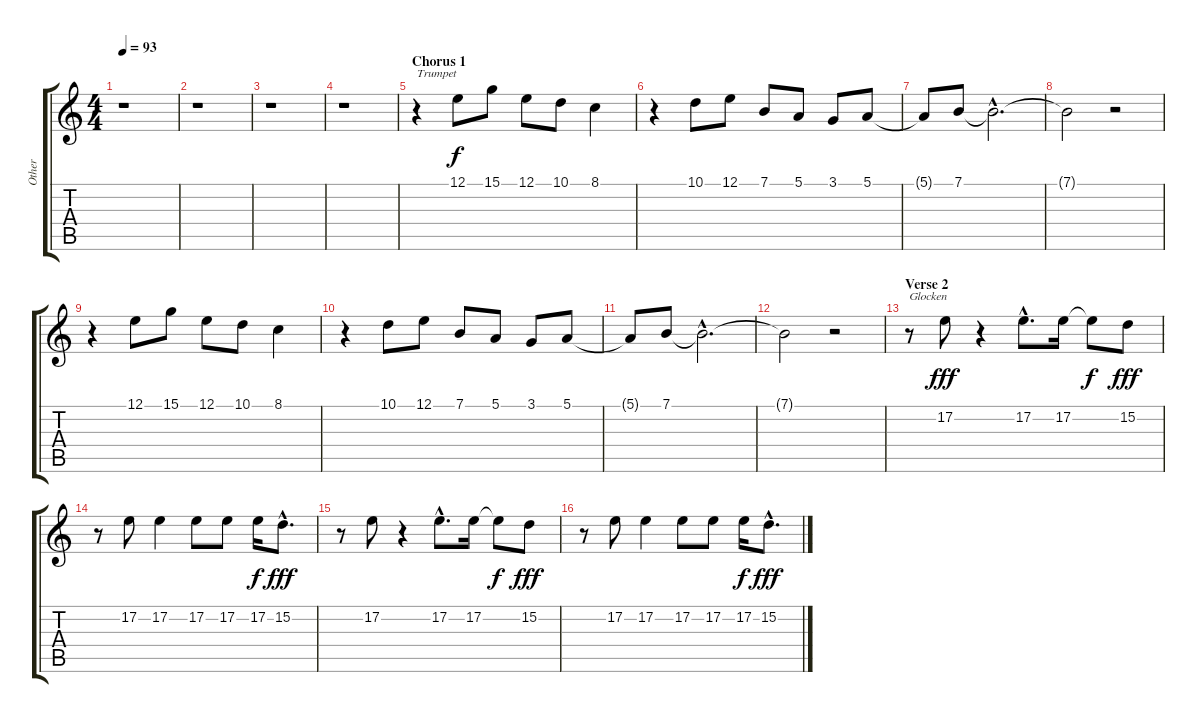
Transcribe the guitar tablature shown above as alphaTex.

\track ("Other" "Other") {instrument trumpet}
\staff {score tabs}
\tuning (E4 B3 G3 D3 A2 E2) {hide}
\ts (4 4)
\tempo 93
\clef g2
\ks c
r.1{dy fff} |
r.1 |
r.1 |
r.1 |
\section ("" "Chorus 1")
r.4{txt "Trumpet" instrument trumpet} 12.1.8{dy f} 15.1.8 12.1.8 10.1.8 8.1.4 |
r.4 10.1.8 12.1.8 7.1.8 5.1.8 3.1.8 5.1.8 |
5.1{t}.8 7.1.8 7.1{hac t}.2{d} |
7.1{t}.2 r.2 |
r.4 12.1.8 15.1.8 12.1.8 10.1.8 8.1.4 |
r.4 10.1.8 12.1.8 7.1.8 5.1.8 3.1.8 5.1.8 |
5.1{t}.8 7.1.8 7.1{hac t}.2{d} |
7.1{t}.2 r.2 |
\section ("" "Verse 2")
r.8{txt "Glocken" instrument glockenspiel} 17.2.8{dy fff} r.4 17.2{hac}.8{d} 17.2.16 17.2{t}.8{dy f} 15.2.8{dy fff} |
r.8{instrument glockenspiel} 17.2.8 17.2.4 17.2.8 17.2.8 17.2.16{dy f} 15.2{hac}.8{d dy fff} |
r.8{instrument glockenspiel} 17.2.8 r.4 17.2{hac}.8{d} 17.2.16 17.2{t}.8{dy f} 15.2.8{dy fff} |
r.8{instrument glockenspiel} 17.2.8 17.2.4 17.2.8 17.2.8 17.2.16{dy f} 15.2{hac}.8{d dy fff}
